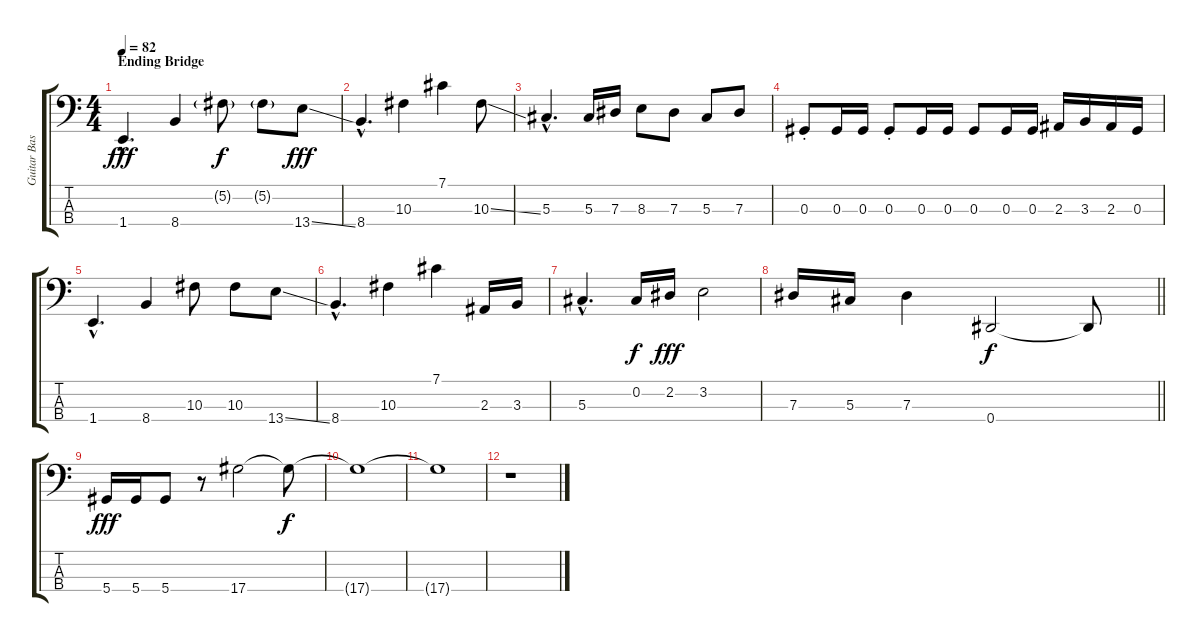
\track ("Guitar Bass" "Guitar Bas") {instrument electricbassfinger}
\staff {score tabs}
\tuning (Gb2 Db2 Ab1 Eb1) {hide}
\ts (4 4)
\section ("" "Ending Bridge")
\tempo 82
\clef f4
\ks c
1.4{hac}.4{d dy fff} 8.4.4 5.2{g}.8{dy f} 5.2{g}.8 13.4{ss}.8{dy fff} |
8.4{hac}.4{d} 10.3.4 7.1.4 10.3{ss}.8 |
5.3{hac}.4{d} 5.3.16 7.3.16 8.3.8 7.3.8 5.3.8 7.3.8 |
0.3{st}.8 0.3.16 0.3.16 0.3{st}.8 0.3.16 0.3.16 0.3.8 0.3.16 0.3.16 2.3.16 3.3.16 2.3.16 0.3.16 |
1.4{hac}.4{d} 8.4.4 10.3.8 10.3.8 13.4{ss}.8 |
8.4{hac}.4{d} 10.3.4 7.1.4 2.3.16 3.3.16 |
5.3{hac}.4{d} 0.2.16{dy f} 2.2.16{dy fff} 3.2.2 |
\barLineRight lightlight
7.3.16 5.3.16 7.3.4 0.4.2{dy f} 0.4{t}.8 |
5.4.16{dy fff} 5.4.16 5.4.8 r.8 17.4.2 17.4{t}.8{dy f} |
17.4{t}.1 |
17.4{t}.1 |
r.1
